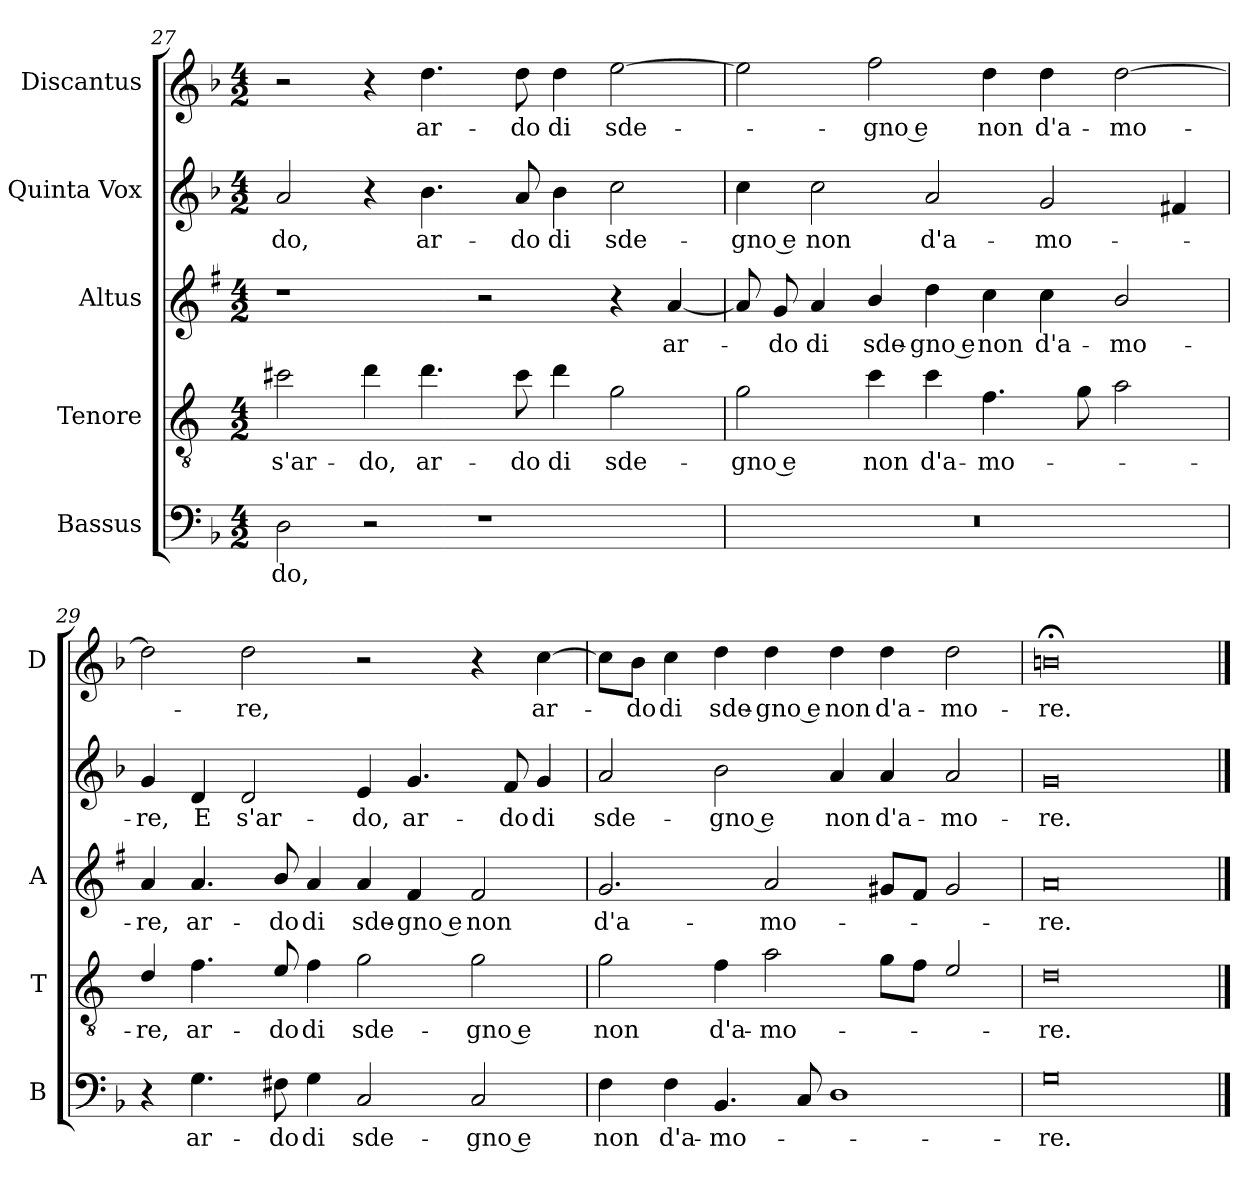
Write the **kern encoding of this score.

**kern	**text	**kern	**text	**kern	**text	**kern	**text	**kern	**text
*part5	*part5	*part4	*part4	*part3	*part3	*part2	*part2	*part1	*part1
*staff5	*staff5	*staff4	*staff4	*staff3	*staff3	*staff2	*staff2	*staff1	*staff1
*I"Bassus	*	*I"Tenore	*	*I"Altus	*	*I"Quinta Vox	*	*I"Discantus	*
*I'B	*	*I'T	*	*I'A	*	*	*	*I'D	*
*clefF4	*	*clefGv2	*	*clefG2	*	*clefG2	*	*clefG2	*
*	*	*ITrd4c7	*	*ITrd1c2	*	*	*	*	*
*k[b-]	*	*k[b-]	*	*k[b-]	*	*k[b-]	*	*k[b-]	*
*F:	*	*F:	*	*F:	*	*F:	*	*F:	*
*M4/2	*	*M4/2	*	*M4/2	*	*M4/2	*	*M4/2	*
=27	=27	=27	=27	=27	=27	=27	=27	=27	=27
!	!LO:LY:b	!	!LO:LY:b	!	!	!	!LO:LY:b	!	!
2D\	-do,	2f#X\	s'ar-	1r	.	2a/	-do,	2r	.
!	!	!	!LO:LY:b	!	!	!	!	!	!
2r	.	4g\	-do,	.	.	4r	.	4r	.
!	!	!	!LO:LY:b	!	!	!	!LO:LY:b	!	!LO:LY:b
.	.	4.g\	ar-	.	.	4.b-\	ar-	4.dd\	ar-
1r	.	.	.	2r	.	.	.	.	.
!	!	!	!LO:LY:b	!	!	!	!LO:LY:b	!	!LO:LY:b
.	.	8f#\	-do	.	.	8a/	-do	8dd\	-do
!	!	!	!LO:LY:b	!	!	!	!LO:LY:b	!	!LO:LY:b
.	.	4g\	di	.	.	4b-\	di	4dd\	di
!	!	!	!LO:LY:b	!	!	!	!LO:LY:b	!	!LO:LY:b
.	.	2c\	sde-	4r	.	2cc\	sde-	[2ee\	sde-
!	!	!	!	!	!LO:LY:b	!	!	!	!
.	.	.	.	[4g/	ar-	.	.	.	.
!!LO:LB:g=z
=28	=28	=28	=28	=28	=28	=28	=28	=28	=28
!	!	!	!LO:LY:b	!	!	!	!LO:LY:b	!	!
0r	.	2c\	-gno e	8g/]	.	4cc\	-gno e	2ee\]	.
!	!	!	!	!	!LO:LY:b	!	!	!	!
.	.	.	.	8f/	-do	.	.	.	.
!	!	!	!	!	!LO:LY:b	!	!LO:LY:b	!	!
.	.	.	.	4g/	di	2cc\	non	.	.
!	!	!	!LO:LY:b	!	!LO:LY:b	!	!	!	!LO:LY:b
.	.	4f\	non	4a/	sde-	.	.	2ff\	-gno e
!	!	!	!LO:LY:b	!	!LO:LY:b	!	!LO:LY:b	!	!
.	.	4f\	d'a-	4cc\	-gno e	2a/	d'a-	.	.
!	!	!	!LO:LY:b	!	!LO:LY:b	!	!	!	!LO:LY:b
.	.	4.B-\	-mo-	4b-\	non	.	.	4dd\	non
!	!	!	!	!	!LO:LY:b	!	!LO:LY:b	!	!LO:LY:b
.	.	.	.	4b-\	d'a-	2g/	-mo-	4dd\	d'a-
.	.	8c\	.	.	.	.	.	.	.
!	!	!	!	!	!LO:LY:b	!	!	!	!LO:LY:b
.	.	2d\	.	2a/	-mo-	.	.	[2dd\	-mo-
.	.	.	.	.	.	4f#X/	.	.	.
=29	=29	=29	=29	=29	=29	=29	=29	=29	=29
!	!	!	!LO:LY:b	!	!LO:LY:b	!	!LO:LY:b	!	!
4r	.	4G/	-re,	4g/	-re,	4g/	-re,	2dd\]	.
!	!LO:LY:b	!	!LO:LY:b	!	!LO:LY:b	!	!LO:LY:b	!	!
4.G\	ar-	4.B-\	ar-	4.g/	ar-	4d/	E	.	.
!	!	!	!	!	!	!	!LO:LY:b	!	!LO:LY:b
.	.	.	.	.	.	2d/	s'ar-	2dd\	-re,
!	!LO:LY:b	!	!LO:LY:b	!	!LO:LY:b	!	!	!	!
8F#X\	-do	8A/	-do	8a/	-do	.	.	.	.
!	!LO:LY:b	!	!LO:LY:b	!	!LO:LY:b	!	!	!	!
4G\	di	4B-\	di	4g/	di	.	.	.	.
!	!LO:LY:b	!	!LO:LY:b	!	!LO:LY:b	!	!LO:LY:b	!	!
2C/	sde-	2c\	sde-	4g/	sde-	4e/	-do,	2r	.
!	!	!	!	!	!LO:LY:b	!	!LO:LY:b	!	!
.	.	.	.	4e/	-gno e	4.g/	ar-	.	.
!	!LO:LY:b	!	!LO:LY:b	!	!LO:LY:b	!	!	!	!
2C/	-gno e	2c\	-gno e	2e/	non	.	.	4r	.
!	!	!	!	!	!	!	!LO:LY:b	!	!
.	.	.	.	.	.	8f/	-do	.	.
!	!	!	!	!	!	!	!LO:LY:b	!	!LO:LY:b
.	.	.	.	.	.	4g/	di	[4cc\	ar-
=30	=30	=30	=30	=30	=30	=30	=30	=30	=30
!	!LO:LY:b	!	!LO:LY:b	!	!LO:LY:b	!	!LO:LY:b	!	!
4F\	non	2c\	non	2.f/	d'a-	2a/	sde-	8cc\L]	.
!	!	!	!	!	!	!	!	!	!LO:LY:b
.	.	.	.	.	.	.	.	8b-\J	-do
!	!LO:LY:b	!	!	!	!	!	!	!	!LO:LY:b
4F\	d'a-	.	.	.	.	.	.	4cc\	di
!	!LO:LY:b	!	!LO:LY:b	!	!	!	!LO:LY:b	!	!LO:LY:b
4.BB-/	-mo-	4B-\	d'a-	.	.	2b-\	-gno e	4dd\	sde-
!	!	!	!LO:LY:b	!	!LO:LY:b	!	!	!	!LO:LY:b
.	.	2d\	-mo-	2g/	-mo-	.	.	4dd\	-gno e
8C/	.	.	.	.	.	.	.	.	.
!	!	!	!	!	!	!	!LO:LY:b	!	!LO:LY:b
1D	.	.	.	.	.	4a/	non	4dd\	non
!	!	!	!	!	!	!	!LO:LY:b	!	!LO:LY:b
.	.	8c\L	.	8f#X/L	.	4a/	d'a-	4dd\	d'a-
.	.	8B-\J	.	8e/J	.	.	.	.	.
!	!	!	!	!	!	!	!LO:LY:b	!	!LO:LY:b
.	.	2A/	.	2f#/	.	2a/	-mo-	2dd\	-mo-
=31	=31	=31	=31	=31	=31	=31	=31	=31	=31
!	!LO:LY:b	!	!LO:LY:b	!	!LO:LY:b	!	!LO:LY:b	!	!LO:LY:b
0G	-re.	0G	-re.	0g	-re.	0g	-re.	0bn;<	-re.
==	==	==	==	==	==	==	==	==	==
*-	*-	*-	*-	*-	*-	*-	*-	*-	*-
